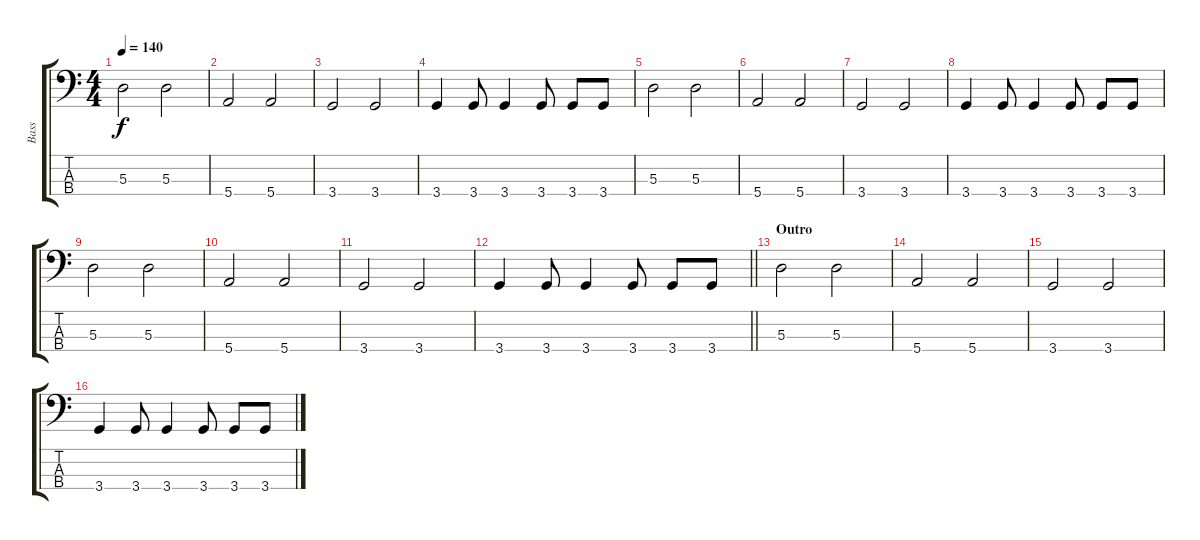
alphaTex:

\track ("Bass" "Bass") {instrument electricbasspick}
\staff {score tabs}
\tuning (G2 D2 A1 E1) {hide}
\ts (4 4)
\tempo 140
\clef f4
\ks c
5.3.2{dy f} 5.3.2 |
5.4.2 5.4.2 |
3.4.2 3.4.2 |
3.4.4 3.4.8 3.4.4 3.4.8 3.4.8 3.4.8 |
5.3.2 5.3.2 |
5.4.2 5.4.2 |
3.4.2 3.4.2 |
3.4.4 3.4.8 3.4.4 3.4.8 3.4.8 3.4.8 |
5.3.2 5.3.2 |
5.4.2 5.4.2 |
3.4.2 3.4.2 |
\barLineRight lightlight
3.4.4 3.4.8 3.4.4 3.4.8 3.4.8 3.4.8 |
\section ("" "Outro")
5.3.2 5.3.2 |
5.4.2 5.4.2 |
3.4.2 3.4.2 |
3.4.4 3.4.8 3.4.4 3.4.8 3.4.8 3.4.8
